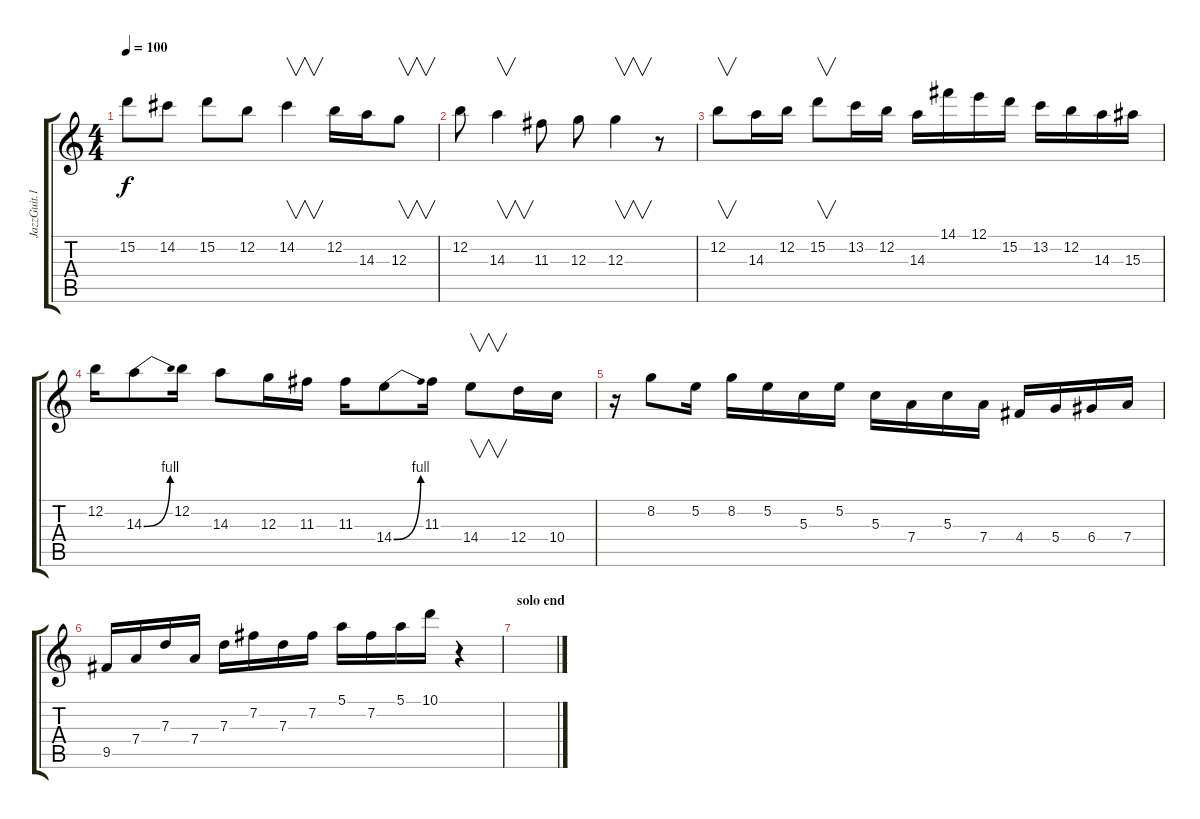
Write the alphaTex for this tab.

\track ("JazzGuit.1" "JazzGuit.1") {instrument electricguitarjazz}
\staff {score tabs}
\tuning (E4 B3 G3 D3 A2 E2) {hide}
\ts (4 4)
\tempo 100
\clef g2
\ks c
15.2.8{dy f} 14.2.8 15.2.8 12.2.8 14.2.4{v} 12.2.16 14.3.16 12.3.8{v} |
12.2.8 14.3.4{v} 11.3.8 12.3.8 12.3.4{v} r.8 |
12.2.8{v} 14.3.16 12.2.16 15.2.8{v} 13.2.16 12.2.16 14.3.16 14.1.16 12.1.16 15.2.16 13.2.16 12.2.16 14.3.16 15.3.16 |
12.2.16 14.3{be (bend 0 0 60 4)}.8 12.2.16 14.3.8 12.3.16 11.3.16 11.3.16 14.4{be (bend 0 0 60 4)}.8 11.3.16 14.4.8{v} 12.4.16 10.4.16 |
r.16 8.2.8 5.2.16 8.2.16 5.2.16 5.3.16 5.2.16 5.3.16 7.4.16 5.3.16 7.4.16 4.4.16 5.4.16 6.4.16 7.4.16 |
9.5.16 7.4.16 7.3.16 7.4.16 7.3.16 7.2.16 7.3.16 7.2.16 5.1.16 7.2.16 5.1.16 10.1.16 r.4 |
\section ("" "solo end")
